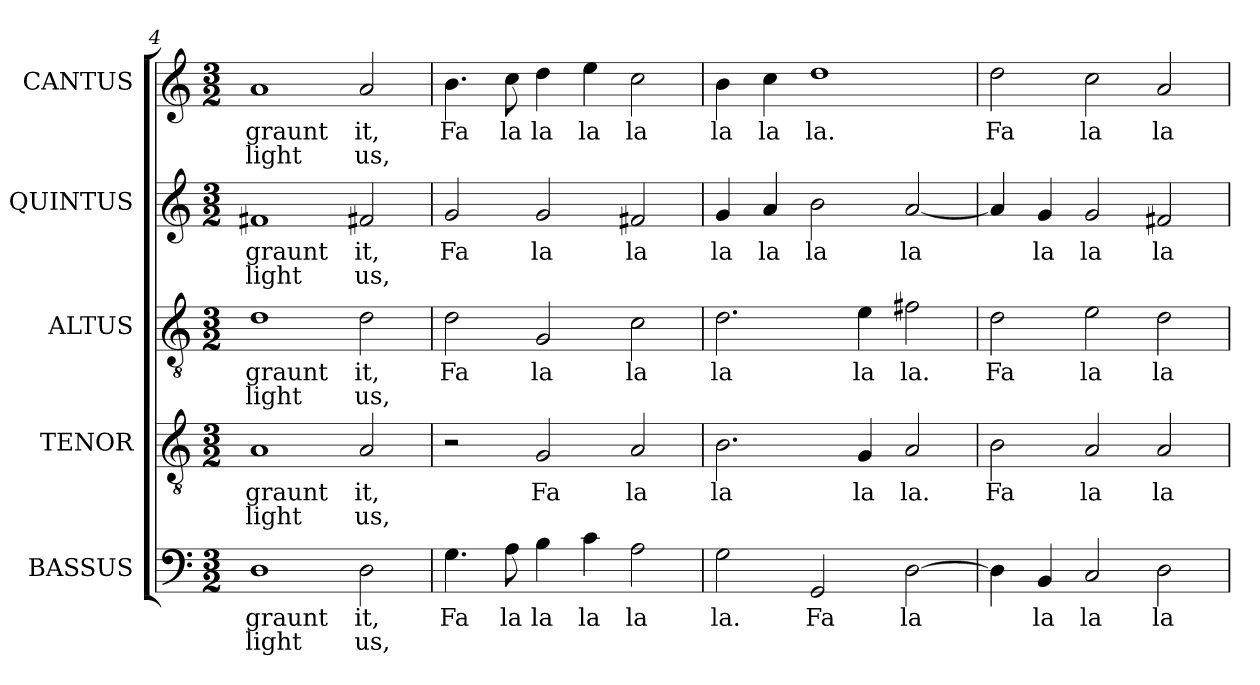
**kern	**text	**text	**kern	**text	**text	**kern	**text	**text	**kern	**text	**text	**kern	**text	**text
*part5	*part5	*part5	*part4	*part4	*part4	*part3	*part3	*part3	*part2	*part2	*part2	*part1	*part1	*part1
*staff5	*staff5	*staff5	*staff4	*staff4	*staff4	*staff3	*staff3	*staff3	*staff2	*staff2	*staff2	*staff1	*staff1	*staff1
*I"BASSUS	*	*	*I"TENOR	*	*	*I"ALTUS	*	*	*I"QUINTUS	*	*	*I"CANTUS	*	*
*I'B	*	*	*	*	*	*I'T	*	*	*	*	*	*I'S	*	*
!!LO:LB:g=z
*clefF4	*	*	*clefGv2	*	*	*clefGv2	*	*	*clefG2	*	*	*clefG2	*	*
*	*	*	*ITrd7c12	*	*	*ITrd7c12	*	*	*	*	*	*	*	*
*k[]	*	*	*k[]	*	*	*k[]	*	*	*k[]	*	*	*k[]	*	*
*C:	*	*	*C:	*	*	*C:	*	*	*C:	*	*	*C:	*	*
*M3/2	*	*	*M3/2	*	*	*M3/2	*	*	*M3/2	*	*	*M3/2	*	*
=4	=4	=4	=4	=4	=4	=4	=4	=4	=4	=4	=4	=4	=4	=4
!	!LO:LY:b:color=#000000	!LO:LY:b:color=#000000	!	!	!	!	!	!	!	!	!	!	!	!
!	!	!	!	!LO:LY:b:color=#000000	!LO:LY:b:color=#000000	!	!	!	!	!	!	!	!	!
!	!	!	!	!	!	!	!LO:LY:b:color=#000000	!LO:LY:b:color=#000000	!	!	!	!	!	!
!	!	!	!	!	!	!	!	!	!	!LO:LY:b:color=#000000	!LO:LY:b:color=#000000	!	!	!
!	!	!	!	!	!	!	!	!	!	!	!	!	!LO:LY:b:color=#000000	!LO:LY:b:color=#000000
1Di	graunt	-light	1AAi	graunt	-light	1Di	graunt	light	1f#Xi	graunt	-light	1ai	graunt	-light
!	!LO:LY:b:color=#000000	!LO:LY:b:color=#000000	!	!	!	!	!	!	!	!	!	!	!	!
!	!	!	!	!LO:LY:b:color=#000000	!LO:LY:b:color=#000000	!	!	!	!	!	!	!	!	!
!	!	!	!	!	!	!	!LO:LY:b:color=#000000	!LO:LY:b:color=#000000	!	!	!	!	!	!
!	!	!	!	!	!	!	!	!	!	!LO:LY:b:color=#000000	!LO:LY:b:color=#000000	!	!	!
!	!	!	!	!	!	!	!	!	!	!	!	!	!LO:LY:b:color=#000000	!LO:LY:b:color=#000000
2Di\	it,	us,	2AAi/	it,	us,	2Di\	it,	us,	2f#Xi/	it,	us,	2ai/	it,	us,
=5	=5	=5	=5	=5	=5	=5	=5	=5	=5	=5	=5	=5	=5	=5
!	!LO:LY:b:color=#000000	!	!	!	!	!	!	!	!	!	!	!	!	!
!	!	!	!	!	!	!	!LO:LY:b:color=#000000	!	!	!	!	!	!	!
!	!	!	!	!	!	!	!	!	!	!LO:LY:b:color=#000000	!	!	!	!
!	!	!	!	!	!	!	!	!	!	!	!	!	!LO:LY:b:color=#000000	!
4.Gi\	Fa	.	2r	.	.	2Di\	Fa	.	2gi/	Fa	.	4.bi\	Fa	.
!	!LO:LY:b:color=#000000	!	!	!	!	!	!	!	!	!	!	!	!	!
!	!	!	!	!	!	!	!	!	!	!	!	!	!LO:LY:b:color=#000000	!
8Ai\	la	.	.	.	.	.	.	.	.	.	.	8cci\	la	.
!	!LO:LY:b:color=#000000	!	!	!	!	!	!	!	!	!	!	!	!	!
!	!	!	!	!LO:LY:b:color=#000000	!	!	!	!	!	!	!	!	!	!
!	!	!	!	!	!	!	!LO:LY:b:color=#000000	!	!	!	!	!	!	!
!	!	!	!	!	!	!	!	!	!	!LO:LY:b:color=#000000	!	!	!	!
!	!	!	!	!	!	!	!	!	!	!	!	!	!LO:LY:b:color=#000000	!
4Bi\	la	.	2GGi/	Fa	.	2GGi/	la	.	2gi/	la	.	4ddi\	la	.
!	!LO:LY:b:color=#000000	!	!	!	!	!	!	!	!	!	!	!	!	!
!	!	!	!	!	!	!	!	!	!	!	!	!	!LO:LY:b:color=#000000	!
4ci\	la	.	.	.	.	.	.	.	.	.	.	4eei\	la	.
!	!LO:LY:b:color=#000000	!	!	!	!	!	!	!	!	!	!	!	!	!
!	!	!	!	!LO:LY:b:color=#000000	!	!	!	!	!	!	!	!	!	!
!	!	!	!	!	!	!	!LO:LY:b:color=#000000	!	!	!	!	!	!	!
!	!	!	!	!	!	!	!	!	!	!LO:LY:b:color=#000000	!	!	!	!
!	!	!	!	!	!	!	!	!	!	!	!	!	!LO:LY:b:color=#000000	!
2Ai\	la	.	2AAi/	la	.	2Ci\	la	.	2f#Xi/	la	.	2cci\	la	.
=6	=6	=6	=6	=6	=6	=6	=6	=6	=6	=6	=6	=6	=6	=6
!	!LO:LY:b:color=#000000	!	!	!	!	!	!	!	!	!	!	!	!	!
!	!	!	!	!LO:LY:b:color=#000000	!	!	!	!	!	!	!	!	!	!
!	!	!	!	!	!	!	!LO:LY:b:color=#000000	!	!	!	!	!	!	!
!	!	!	!	!	!	!	!	!	!	!LO:LY:b:color=#000000	!	!	!	!
!	!	!	!	!	!	!	!	!	!	!	!	!	!LO:LY:b:color=#000000	!
2Gi\	la.	.	2.BBi\	la	.	2.Di\	la	.	4gi/	la	.	4bi\	la	.
!	!	!	!	!	!	!	!	!	!	!LO:LY:b:color=#000000	!	!	!	!
!	!	!	!	!	!	!	!	!	!	!	!	!	!LO:LY:b:color=#000000	!
.	.	.	.	.	.	.	.	.	4ai/	la	.	4cci\	la	.
!	!LO:LY:b:color=#000000	!	!	!	!	!	!	!	!	!	!	!	!	!
!	!	!	!	!	!	!	!	!	!	!LO:LY:b:color=#000000	!	!	!	!
!	!	!	!	!	!	!	!	!	!	!	!	!	!LO:LY:b:color=#000000	!
2GGi/	Fa	.	.	.	.	.	.	.	2bi\	la	.	1ddi	la.	.
!	!	!	!	!LO:LY:b:color=#000000	!	!	!	!	!	!	!	!	!	!
!	!	!	!	!	!	!	!LO:LY:b:color=#000000	!	!	!	!	!	!	!
.	.	.	4GGi/	la	.	4Ei\	la	.	.	.	.	.	.	.
!	!LO:LY:b:color=#000000	!	!	!	!	!	!	!	!	!	!	!	!	!
!	!	!	!	!LO:LY:b:color=#000000	!	!	!	!	!	!	!	!	!	!
!	!	!	!	!	!	!	!LO:LY:b:color=#000000	!	!	!	!	!	!	!
!	!	!	!	!	!	!	!	!	!	!LO:LY:b:color=#000000	!	!	!	!
[>2Di\	la	.	2AAi/	la.	.	2F#Xi\	la.	.	[<2ai/	la	.	.	.	.
=7	=7	=7	=7	=7	=7	=7	=7	=7	=7	=7	=7	=7	=7	=7
!	!	!	!	!LO:LY:b:color=#000000	!	!	!	!	!	!	!	!	!	!
!	!	!	!	!	!	!	!LO:LY:b:color=#000000	!	!	!	!	!	!	!
!	!	!	!	!	!	!	!	!	!	!	!	!	!LO:LY:b:color=#000000	!
4Di\]	.	.	2BBi\	Fa	.	2Di\	Fa	.	4ai/]	.	.	2ddi\	Fa	.
!	!LO:LY:b:color=#000000	!	!	!	!	!	!	!	!	!	!	!	!	!
!	!	!	!	!	!	!	!	!	!	!LO:LY:b:color=#000000	!	!	!	!
4BBi/	la	.	.	.	.	.	.	.	4gi/	la	.	.	.	.
!	!LO:LY:b:color=#000000	!	!	!	!	!	!	!	!	!	!	!	!	!
!	!	!	!	!LO:LY:b:color=#000000	!	!	!	!	!	!	!	!	!	!
!	!	!	!	!	!	!	!LO:LY:b:color=#000000	!	!	!	!	!	!	!
!	!	!	!	!	!	!	!	!	!	!LO:LY:b:color=#000000	!	!	!	!
!	!	!	!	!	!	!	!	!	!	!	!	!	!LO:LY:b:color=#000000	!
2Ci/	la	.	2AAi/	la	.	2Ei\	la	.	2gi/	la	.	2cci\	la	.
!	!LO:LY:b:color=#000000	!	!	!	!	!	!	!	!	!	!	!	!	!
!	!	!	!	!LO:LY:b:color=#000000	!	!	!	!	!	!	!	!	!	!
!	!	!	!	!	!	!	!LO:LY:b:color=#000000	!	!	!	!	!	!	!
!	!	!	!	!	!	!	!	!	!	!LO:LY:b:color=#000000	!	!	!	!
!	!	!	!	!	!	!	!	!	!	!	!	!	!LO:LY:b:color=#000000	!
2Di\	la	.	2AAi/	la	.	2Di\	la	.	2f#Xi/	la	.	2ai/	la	.
=	=	=	=	=	=	=	=	=	=	=	=	=	=	=
*-	*-	*-	*-	*-	*-	*-	*-	*-	*-	*-	*-	*-	*-	*-
